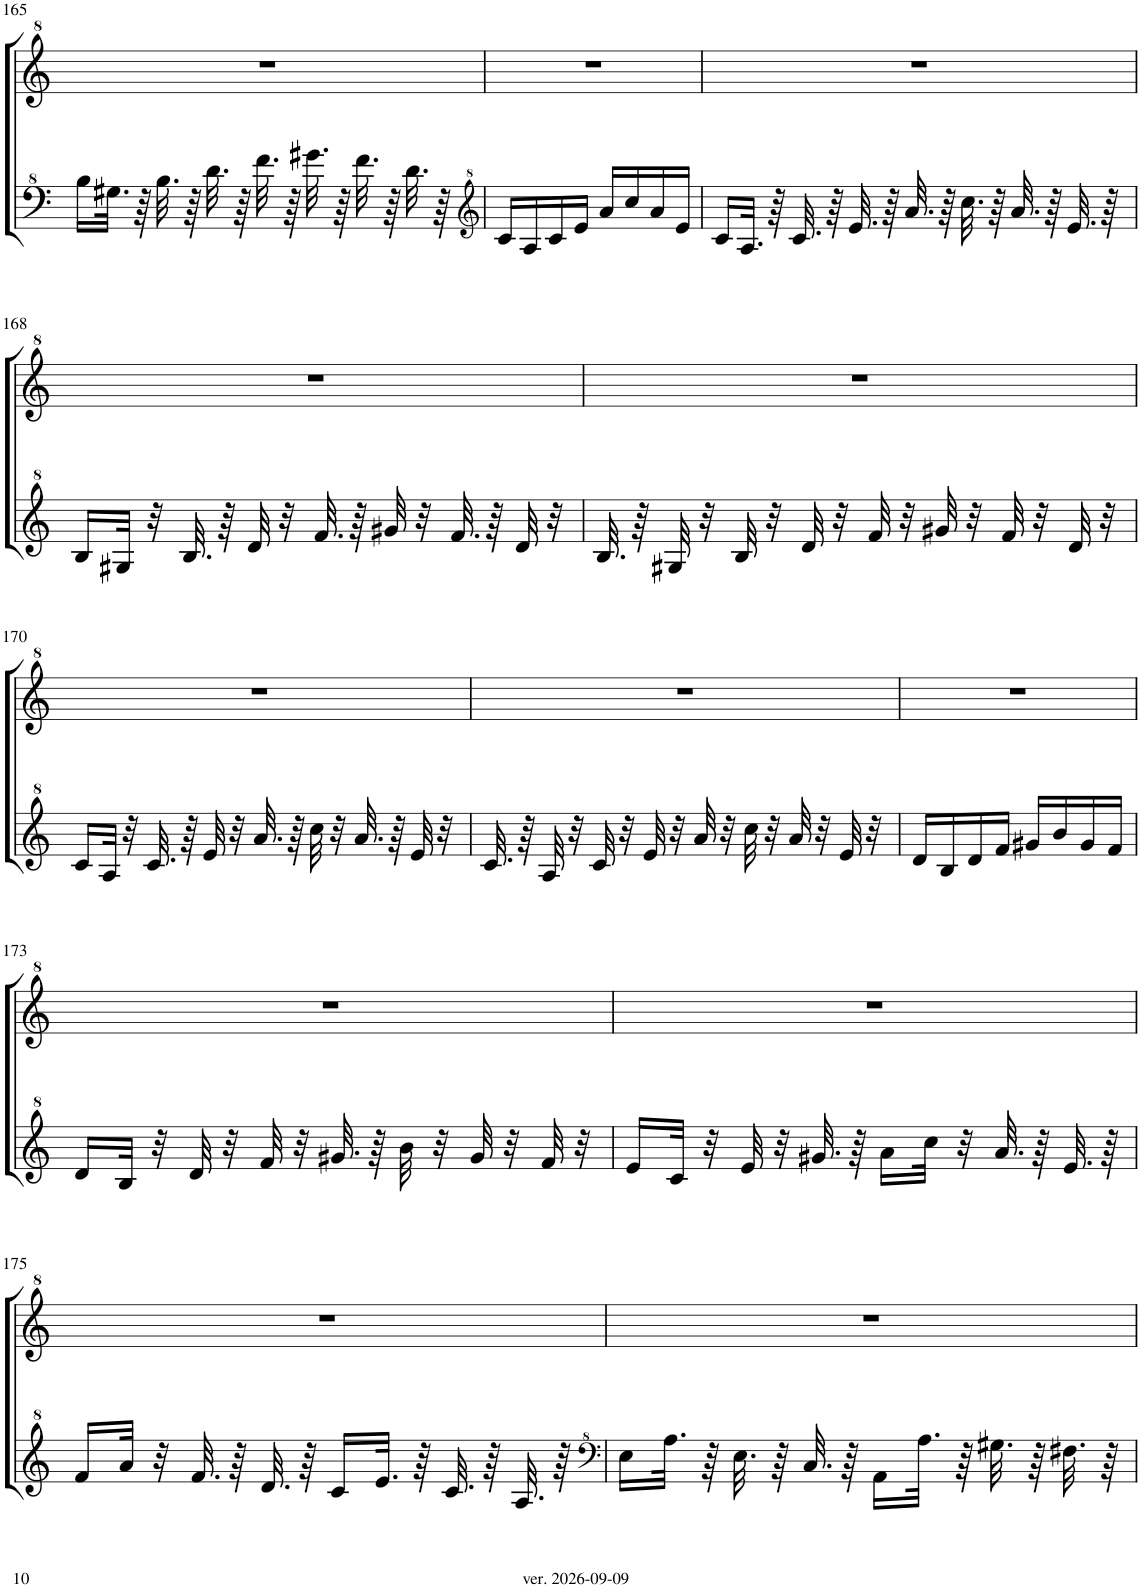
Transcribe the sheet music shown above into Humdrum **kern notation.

**kern	**kern
*part2	*part1
*staff2	*staff1
*I"パンフルート	*I"パンフルート
!!LO:PB:g=z
*clefF^4	*clefG^2
*k[]	*k[]
*M2/4	*M2/4
=165	=165
16b\LL	2r
32.g#X\JJk	.
64r	.
32.b\	.
64r	.
32.dd\	.
64r	.
32.ff\	.
64r	.
32.gg#X\	.
64r	.
32.ff\	.
64r	.
32.dd\	.
64r	.
=166	=166
*clefG^2	*
16cc/LL	2r
16a/	.
16cc/	.
16ee/JJ	.
16aa/LL	.
16ccc/	.
16aa/	.
16ee/JJ	.
=167	=167
16cc/LL	2r
32.a/JJk	.
64r	.
32.cc/	.
64r	.
32.ee/	.
64r	.
32.aa/	.
64r	.
32.ccc\	.
64r	.
32.aa/	.
64r	.
32.ee/	.
64r	.
!!LO:LB:g=z
=168	=168
16b/LL	2r
32g#X/JJk	.
32r	.
32.b/	.
64r	.
32dd/	.
32r	.
32.ff/	.
64r	.
32gg#X/	.
32r	.
32.ff/	.
64r	.
32dd/	.
32r	.
=169	=169
32.b/	2r
64r	.
32g#X/	.
32r	.
32b/	.
32r	.
32dd/	.
32r	.
32ff/	.
32r	.
32gg#X/	.
32r	.
32ff/	.
32r	.
32dd/	.
32r	.
!!LO:LB:g=z
=170	=170
16cc/LL	2r
32a/JJk	.
32r	.
32.cc/	.
64r	.
32ee/	.
32r	.
32.aa/	.
64r	.
32ccc\	.
32r	.
32.aa/	.
64r	.
32ee/	.
32r	.
=171	=171
32.cc/	2r
64r	.
32a/	.
32r	.
32cc/	.
32r	.
32ee/	.
32r	.
32aa/	.
32r	.
32ccc\	.
32r	.
32aa/	.
32r	.
32ee/	.
32r	.
=172	=172
16dd/LL	2r
16b/	.
16dd/	.
16ff/JJ	.
16gg#X/LL	.
16bb/	.
16gg#/	.
16ff/JJ	.
!!LO:LB:g=z
=173	=173
16dd/LL	2r
32b/JJk	.
32r	.
32dd/	.
32r	.
32ff/	.
32r	.
32.gg#X/	.
64r	.
32bb\	.
32r	.
32gg#/	.
32r	.
32ff/	.
32r	.
=174	=174
16ee/LL	2r
32cc/JJk	.
32r	.
32ee/	.
32r	.
32.gg#X/	.
64r	.
16aa\LL	.
32ccc\JJk	.
32r	.
32.aa/	.
64r	.
32.ee/	.
64r	.
!!LO:LB:g=z
=175	=175
16ff/LL	2r
32aa/JJk	.
32r	.
32.ff/	.
64r	.
32.dd/	.
64r	.
16cc/LL	.
32.ee/JJk	.
64r	.
32.cc/	.
64r	.
32.a/	.
64r	.
=176	=176
*clefF^4	*
16e\LL	2r
32.a\JJk	.
64r	.
32.e\	.
64r	.
32.c/	.
64r	.
16A\LL	.
32.a\JJk	.
64r	.
32.g#X\	.
64r	.
32.f#X\	.
64r	.
=	=
*-	*-
